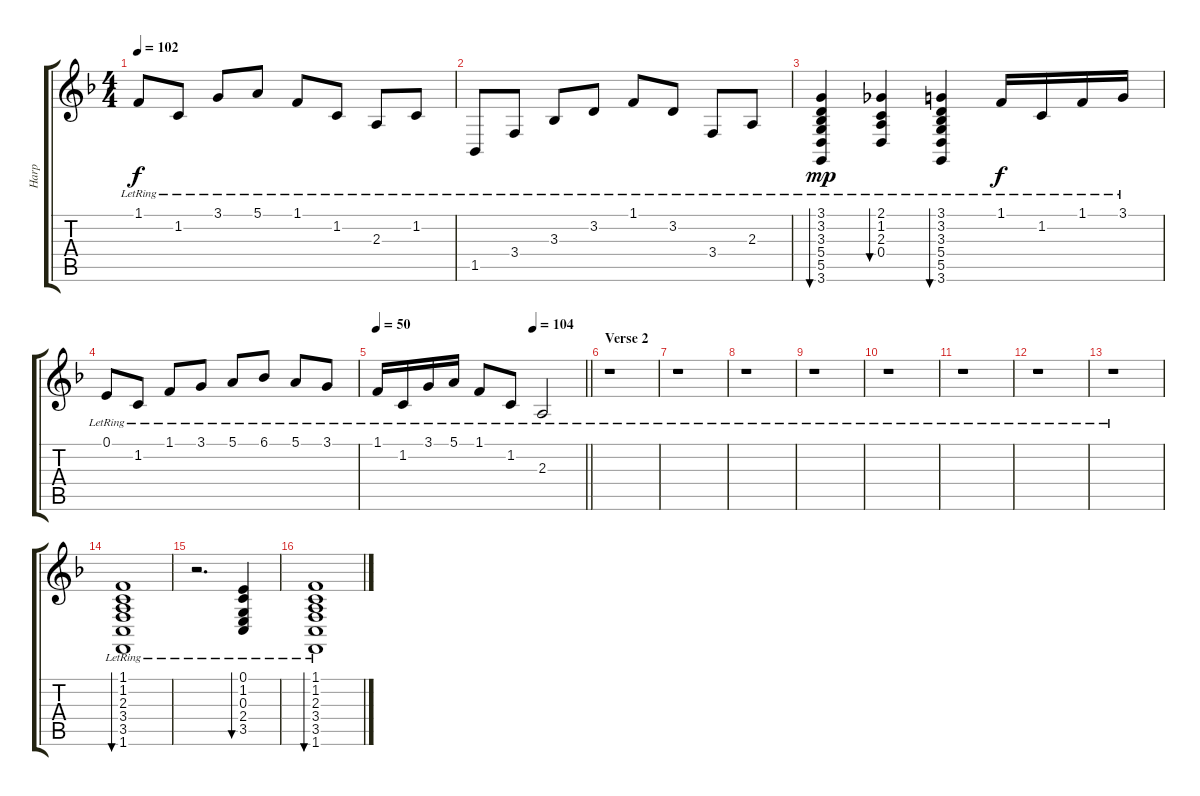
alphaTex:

\track ("Harp" "Harp") {instrument orchestralharp}
\staff {score tabs}
\tuning (E4 B3 G3 D3 A2 E2) {hide}
\ts (4 4)
\tempo 102
\clef g2
\ks f
1.1{lr}.8{dy f} 1.2{lr}.8 3.1{lr}.8 5.1{lr}.8 1.1{lr}.8 1.2{lr}.8 2.3{lr}.8 1.2{lr}.8 |
1.5{lr}.8 3.4{lr}.8 3.3{lr}.8 3.2{lr}.8 1.1{lr}.8 3.2{lr}.8 3.4{lr}.8 2.3{lr}.8 |
(3.1{lr} 3.2{lr} 3.3{lr} 5.4{lr} 5.5{lr} 3.6{lr}).4{bu 120 dy mp} (2.1{lr} 1.2{lr} 2.3{lr} 0.4{lr}).4{bu 120} (3.1{lr} 3.2{lr} 3.3{lr} 5.4{lr} 5.5{lr} 3.6{lr}).4{bu 120} 1.1{lr}.16{dy f} 1.2{lr}.16 1.1{lr}.16 3.1{lr}.16 |
0.1{lr}.8 1.2{lr}.8 1.1{lr}.8 3.1{lr}.8 5.1{lr}.8 6.1{lr}.8 5.1{lr}.8 3.1{lr}.8 |
\tempo 50
\tempo (104 0.75)
\barLineRight lightlight
1.1{lr}.16 1.2{lr}.16 3.1{lr}.16 5.1{lr}.16 1.1{lr}.8 1.2{lr}.8 2.3{lr}.2 |
\section ("" "Verse 2")
r.1 |
r.1 |
r.1 |
r.1 |
r.1 |
r.1 |
r.1 |
r.1 |
(1.1{lr} 1.2{lr} 2.3{lr} 3.4{lr} 3.5{lr} 1.6{lr}).1{bu 60} |
r.2{d} (0.1{lr} 1.2{lr} 0.3{lr} 2.4{lr} 3.5{lr}).4{bu 60} |
(1.1{lr} 1.2{lr} 2.3{lr} 3.4{lr} 3.5{lr} 1.6{lr}).1{bu 60}
